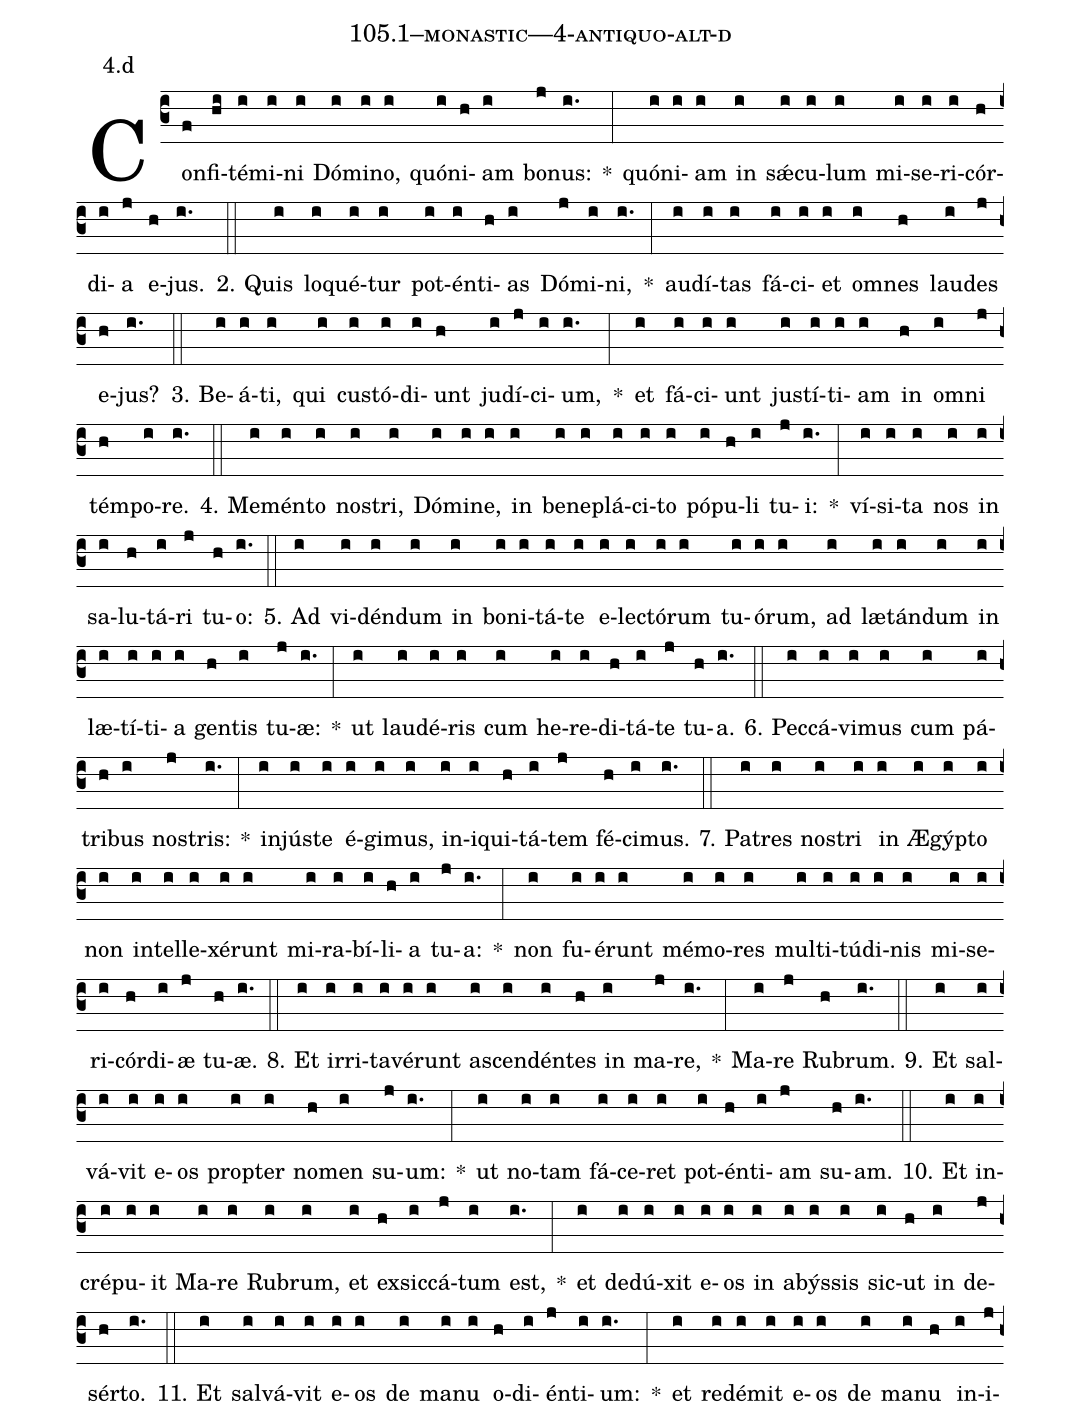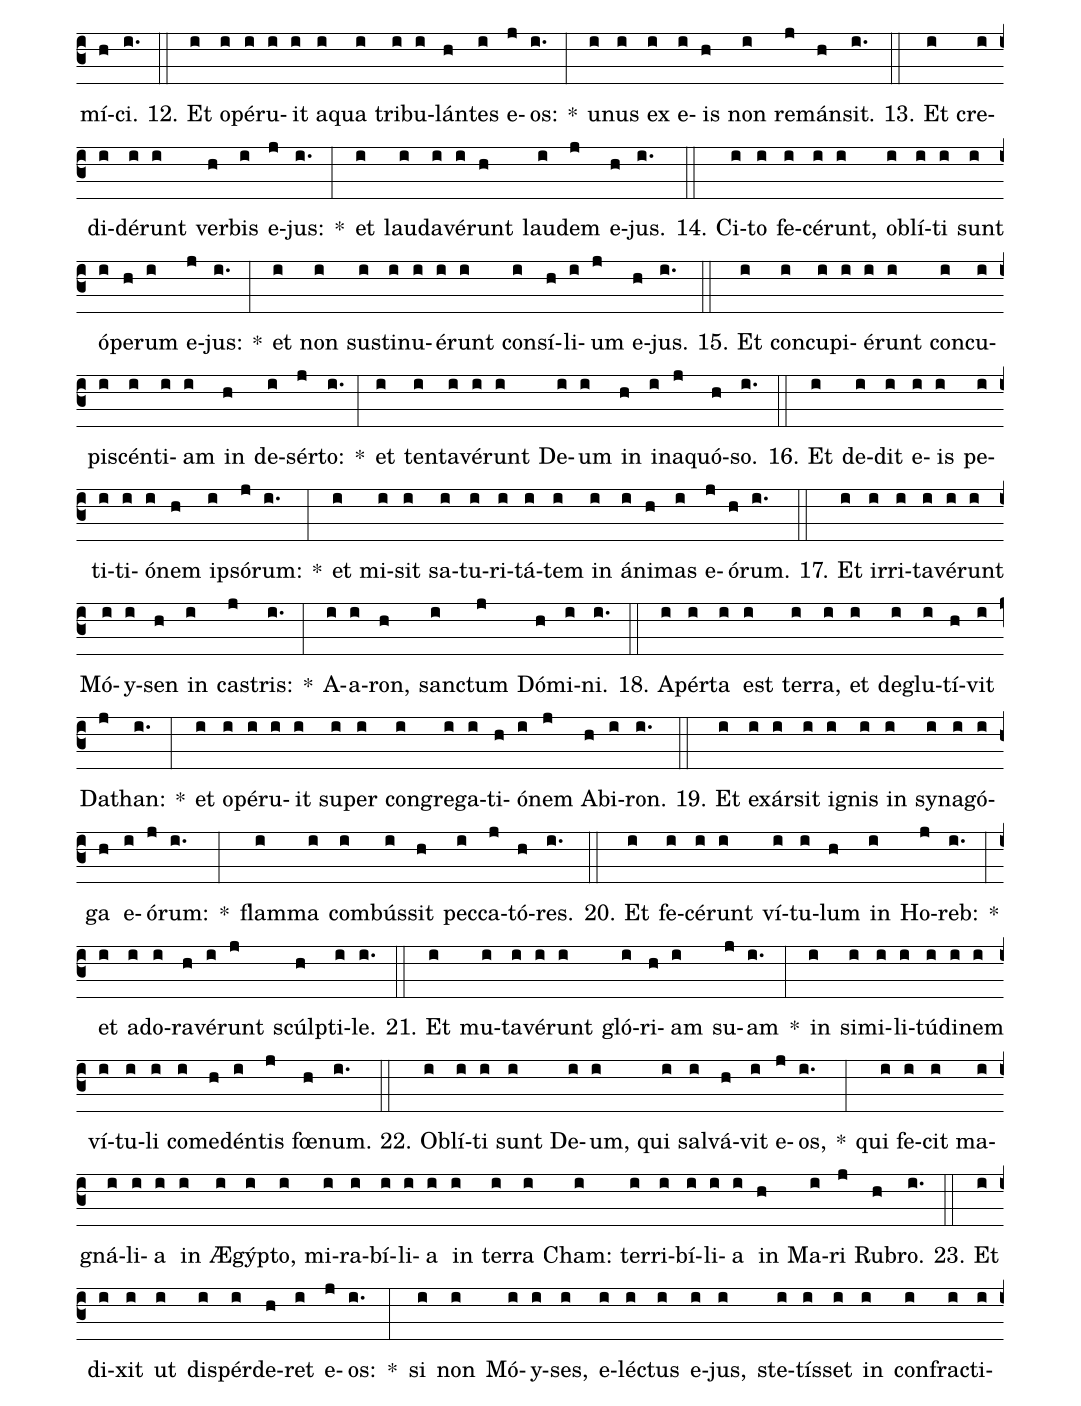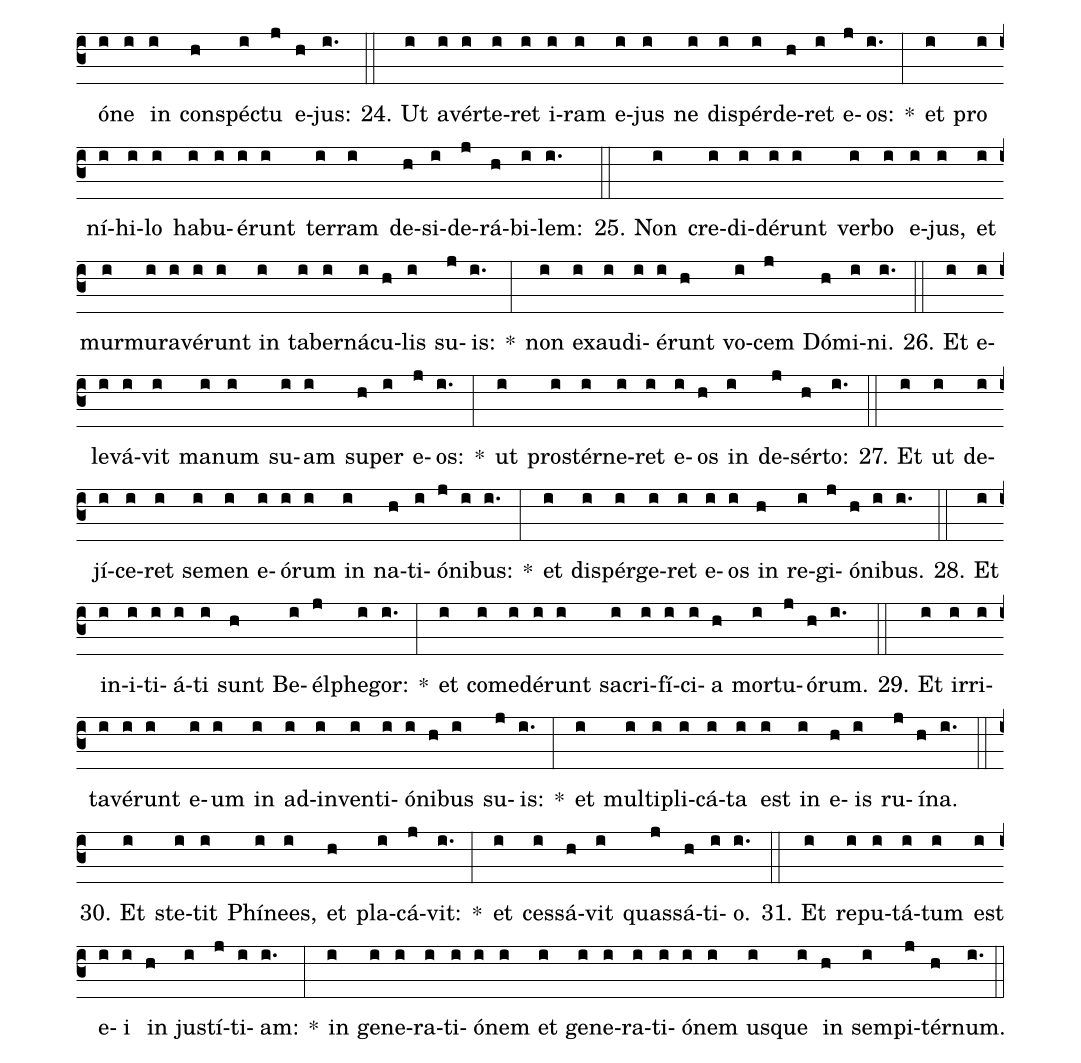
name: 105.1--monastic---4-antiquo-alt-d;
annotation: 4.d;
%%
(c3)Con(f)fi(hi)té(i)mi(i)ni(i) Dó(i)mi(i)no,(i) quón(i)i(h)am(i) bo(j)nus:(i.) *(:) quón(i)i(i)am(i) in(i) sǽ(i)cu(i)lum(i) mi(i)se(i)ri(i)cór(h)di(i)a(j) e(h)jus.(i.) (::)
2. Quis(i) lo(i)qué(i)tur(i) pot(i)én(i)ti(h)as(i) Dó(j)mi(i)ni,(i.) *(:) au(i)dí(i)tas(i) fá(i)ci(i)et(i) om(i)nes(h) lau(i)des(j) e(h)jus?(i.) (::)
3. Be(i)á(i)ti,(i) qui(i) cus(i)tó(i)di(i)unt(h) ju(i)dí(j)ci(i)um,(i.) *(:) et(i) fá(i)ci(i)unt(i) jus(i)tí(i)ti(i)am(i) in(h) om(i)ni(j) tém(h)po(i)re.(i.) (::)
4. Me(i)mén(i)to(i) nos(i)tri,(i) Dó(i)mi(i)ne,(i) in(i) be(i)ne(i)plá(i)ci(i)to(i) pó(i)pu(h)li(i) tu(j)i:(i.) *(:) ví(i)si(i)ta(i) nos(i) in(i) sa(i)lu(h)tá(i)ri(j) tu(h)o:(i.) (::)
5. Ad(i) vi(i)dén(i)dum(i) in(i) bo(i)ni(i)tá(i)te(i) e(i)lec(i)tó(i)rum(i) tu(i)ó(i)rum,(i) ad(i) læ(i)tán(i)dum(i) in(i) læ(i)tí(i)ti(i)a(i) gen(h)tis(i) tu(j)æ:(i.) *(:) ut(i) lau(i)dé(i)ris(i) cum(i) he(i)re(i)di(h)tá(i)te(j) tu(h)a.(i.) (::)
6. Pec(i)cá(i)vi(i)mus(i) cum(i) pá(i)tri(h)bus(i) nos(j)tris:(i.) *(:) in(i)jús(i)te(i) é(i)gi(i)mus,(i) in(i)i(i)qui(h)tá(i)tem(j) fé(h)ci(i)mus.(i.) (::)
7. Pa(i)tres(i) nos(i)tri(i) in(i) Æ(i)gýp(i)to(i) non(i) in(i)tel(i)le(i)xé(i)runt(i) mi(i)ra(i)bí(i)li(h)a(i) tu(j)a:(i.) *(:) non(i) fu(i)é(i)runt(i) mé(i)mo(i)res(i) mul(i)ti(i)tú(i)di(i)nis(i) mi(i)se(i)ri(i)cór(h)di(i)æ(j) tu(h)æ.(i.) (::)
8. Et(i) ir(i)ri(i)ta(i)vé(i)runt(i) a(i)scen(i)dén(i)tes(h) in(i) ma(j)re,(i.) *(:) Ma(i)re(j) Ru(h)brum.(i.) (::)
9. Et(i) sal(i)vá(i)vit(i) e(i)os(i) prop(i)ter(i) no(h)men(i) su(j)um:(i.) *(:) ut(i) no(i)tam(i) fá(i)ce(i)ret(i) pot(i)én(h)ti(i)am(j) su(h)am.(i.) (::)
10. Et(i) in(i)cré(i)pu(i)it(i) Ma(i)re(i) Ru(i)brum,(i) et(i) ex(h)sic(i)cá(j)tum(i) est,(i.) *(:) et(i) de(i)dú(i)xit(i) e(i)os(i) in(i) a(i)býs(i)sis(i) sic(i)ut(h) in(i) de(j)sér(h)to.(i.) (::)
11. Et(i) sal(i)vá(i)vit(i) e(i)os(i) de(i) ma(i)nu(i) o(h)di(i)én(j)ti(i)um:(i.) *(:) et(i) red(i)é(i)mit(i) e(i)os(i) de(i) ma(i)nu(h) in(i)i(j)mí(h)ci.(i.) (::)
12. Et(i) o(i)pé(i)ru(i)it(i) a(i)qua(i) tri(i)bu(i)lán(h)tes(i) e(j)os:(i.) *(:) u(i)nus(i) ex(i) e(i)is(h) non(i) re(j)mán(h)sit.(i.) (::)
13. Et(i) cre(i)di(i)dé(i)runt(i) ver(h)bis(i) e(j)jus:(i.) *(:) et(i) lau(i)da(i)vé(i)runt(h) lau(i)dem(j) e(h)jus.(i.) (::)
14. Ci(i)to(i) fe(i)cé(i)runt,(i) ob(i)lí(i)ti(i) sunt(i) ó(i)pe(h)rum(i) e(j)jus:(i.) *(:) et(i) non(i) sus(i)ti(i)nu(i)é(i)runt(i) con(i)sí(h)li(i)um(j) e(h)jus.(i.) (::)
15. Et(i) con(i)cu(i)pi(i)é(i)runt(i) con(i)cu(i)pi(i)scén(i)ti(i)am(i) in(h) de(i)sér(j)to:(i.) *(:) et(i) ten(i)ta(i)vé(i)runt(i) De(i)um(i) in(h) in(i)a(j)quó(h)so.(i.) (::)
16. Et(i) de(i)dit(i) e(i)is(i) pe(i)ti(i)ti(i)ó(i)nem(h) ip(i)só(j)rum:(i.) *(:) et(i) mi(i)sit(i) sa(i)tu(i)ri(i)tá(i)tem(i) in(i) á(i)ni(h)mas(i) e(j)ó(h)rum.(i.) (::)
17. Et(i) ir(i)ri(i)ta(i)vé(i)runt(i) Mó(i)y(i)sen(h) in(i) cas(j)tris:(i.) *(:) A(i)a(i)ron,(h) sanc(i)tum(j) Dó(h)mi(i)ni.(i.) (::)
18. A(i)pér(i)ta(i) est(i) ter(i)ra,(i) et(i) de(i)glu(i)tí(h)vit(i) Da(j)than:(i.) *(:) et(i) o(i)pé(i)ru(i)it(i) su(i)per(i) con(i)gre(i)ga(i)ti(h)ó(i)nem(j) Ab(h)i(i)ron.(i.) (::)
19. Et(i) ex(i)ár(i)sit(i) i(i)gnis(i) in(i) sy(i)na(i)gó(i)ga(h) e(i)ó(j)rum:(i.) *(:) flam(i)ma(i) com(i)bús(i)sit(h) pec(i)ca(j)tó(h)res.(i.) (::)
20. Et(i) fe(i)cé(i)runt(i) ví(i)tu(i)lum(h) in(i) Ho(j)reb:(i.) *(:) et(i) ad(i)o(i)ra(h)vé(i)runt(j) scúlp(h)ti(i)le.(i.) (::)
21. Et(i) mu(i)ta(i)vé(i)runt(i) gló(i)ri(h)am(i) su(j)am(i.) *(:) in(i) si(i)mi(i)li(i)tú(i)di(i)nem(i) ví(i)tu(i)li(i) com(i)e(h)dén(i)tis(j) fœ(h)num.(i.) (::)
22. Ob(i)lí(i)ti(i) sunt(i) De(i)um,(i) qui(i) sal(i)vá(h)vit(i) e(j)os,(i.) *(:) qui(i) fe(i)cit(i) ma(i)gná(i)li(i)a(i) in(i) Æ(i)gýp(i)to,(i) mi(i)ra(i)bí(i)li(i)a(i) in(i) ter(i)ra(i) Cham:(i) ter(i)ri(i)bí(i)li(i)a(i) in(h) Ma(i)ri(j) Ru(h)bro.(i.) (::)
23. Et(i) di(i)xit(i) ut(i) dis(i)pér(i)de(h)ret(i) e(j)os:(i.) *(:) si(i) non(i) Mó(i)y(i)ses,(i) e(i)léc(i)tus(i) e(i)jus,(i) ste(i)tís(i)set(i) in(i) con(i)frac(i)ti(i)ó(i)ne(i) in(i) con(h)spéc(i)tu(j) e(h)jus:(i.) (::)
24. Ut(i) a(i)vér(i)te(i)ret(i) i(i)ram(i) e(i)jus(i) ne(i) dis(i)pér(i)de(h)ret(i) e(j)os:(i.) *(:) et(i) pro(i) ní(i)hi(i)lo(i) ha(i)bu(i)é(i)runt(i) ter(i)ram(i) de(h)si(i)de(j)rá(h)bi(i)lem:(i.) (::)
25. Non(i) cre(i)di(i)dé(i)runt(i) ver(i)bo(i) e(i)jus,(i) et(i) mur(i)mu(i)ra(i)vé(i)runt(i) in(i) ta(i)ber(i)ná(i)cu(h)lis(i) su(j)is:(i.) *(:) non(i) ex(i)au(i)di(i)é(i)runt(h) vo(i)cem(j) Dó(h)mi(i)ni.(i.) (::)
26. Et(i) e(i)le(i)vá(i)vit(i) ma(i)num(i) su(i)am(i) su(h)per(i) e(j)os:(i.) *(:) ut(i) pro(i)stér(i)ne(i)ret(i) e(i)os(h) in(i) de(j)sér(h)to:(i.) (::)
27. Et(i) ut(i) de(i)jí(i)ce(i)ret(i) se(i)men(i) e(i)ó(i)rum(i) in(i) na(h)ti(i)ó(j)ni(i)bus:(i.) *(:) et(i) di(i)spér(i)ge(i)ret(i) e(i)os(i) in(h) re(i)gi(j)ó(h)ni(i)bus.(i.) (::)
28. Et(i) in(i)i(i)ti(i)á(i)ti(i) sunt(h) Be(i)él(j)phe(i)gor:(i.) *(:) et(i) com(i)e(i)dé(i)runt(i) sa(i)cri(i)fí(i)ci(i)a(h) mor(i)tu(j)ó(h)rum.(i.) (::)
29. Et(i) ir(i)ri(i)ta(i)vé(i)runt(i) e(i)um(i) in(i) ad(i)in(i)ven(i)ti(i)ó(i)ni(h)bus(i) su(j)is:(i.) *(:) et(i) mul(i)ti(i)pli(i)cá(i)ta(i) est(i) in(i) e(h)is(i) ru(j)í(h)na.(i.) (::)
30. Et(i) ste(i)tit(i) Phí(i)nees,(i) et(h) pla(i)cá(j)vit:(i.) *(:) et(i) ces(i)sá(h)vit(i) quas(j)sá(h)ti(i)o.(i.) (::)
31. Et(i) re(i)pu(i)tá(i)tum(i) est(i) e(i)i(i) in(h) jus(i)tí(j)ti(i)am:(i.) *(:) in(i) ge(i)ne(i)ra(i)ti(i)ó(i)nem(i) et(i) ge(i)ne(i)ra(i)ti(i)ó(i)nem(i) us(i)que(i) in(h) sem(i)pi(j)tér(h)num.(i.) (::)
